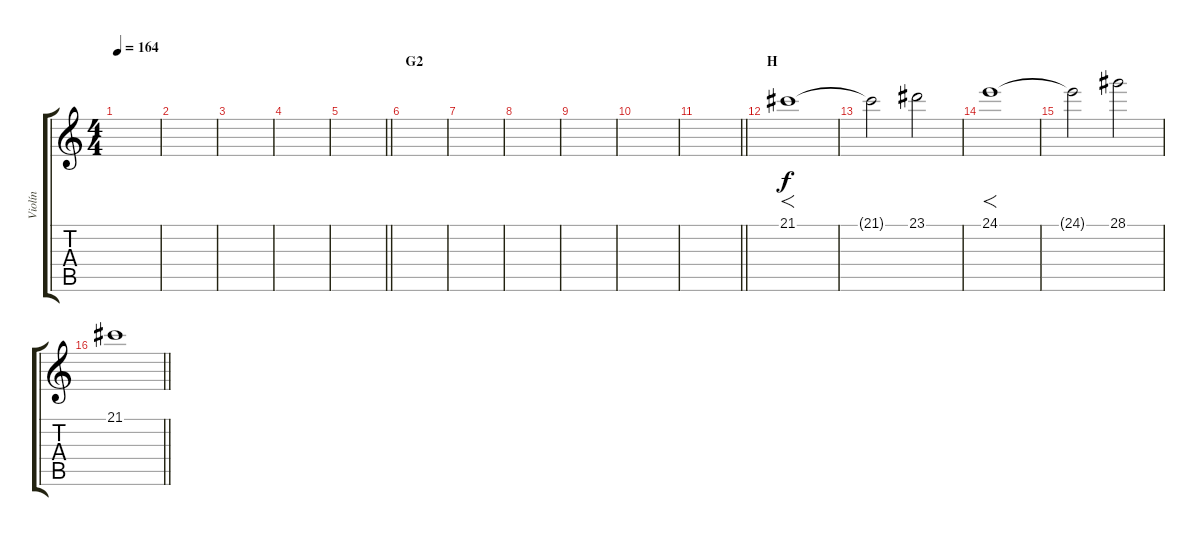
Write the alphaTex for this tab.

\track ("Violín" "Violín") {instrument violin}
\staff {score tabs}
\tuning (E4 B3 G3 D3 A2 E2) {hide}
\ts (4 4)
\tempo 164
\clef g2
\ks c
|
|
|
|
\barLineRight lightlight
|
\section ("" "G2")
|
|
|
|
|
\barLineRight lightlight
|
\section ("" "H")
21.1.1{f} |
21.1{t}.2 23.1.2 |
24.1.1{f} |
24.1{t}.2 28.1.2 |
\barLineRight lightlight
21.1.1
